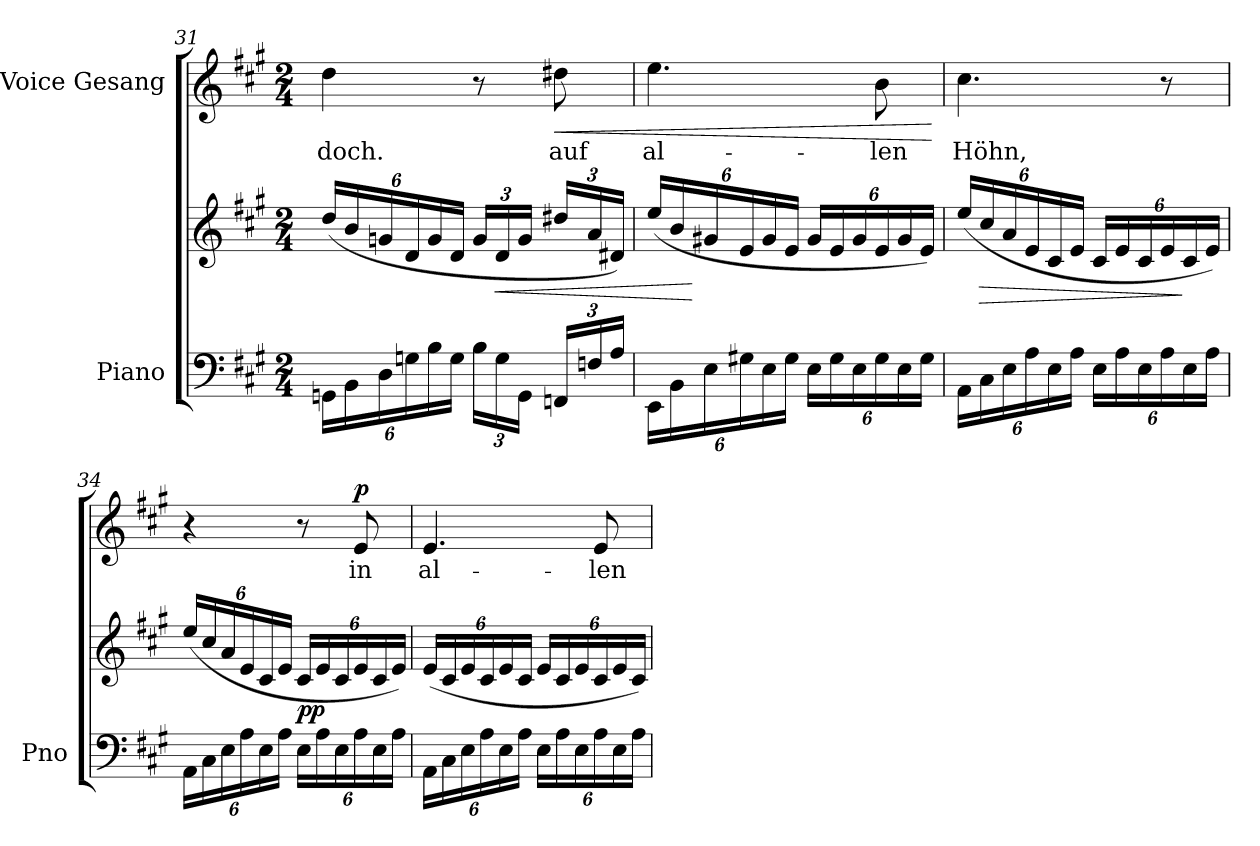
**kern	**kern	**dynam	**kern	**text	**dynam
*part2	*part2	*part2	*part1	*part1	*part1
*staff3	*staff2	*staff2/3	*staff1	*staff1	*staff1
*I"Piano	*	*	*I"Voice Gesang	*	*
*I'Pno	*	*	*	*	*
!!LO:LB:g=z
*clefF4	*clefG2	*	*clefG2	*	*
*k[f#c#g#]	*k[f#c#g#]	*	*k[f#c#g#]	*	*
*M2/4	*M2/4	*	*M2/4	*	*
=31	=31	=31	=31	=31	=31
!	!	!	!	!LO:LY:b	!
24GGn\LL	(24dd/LL	.	4dd\	doch.	.
24BB\	24b/	.	.	.	.
24D\	24gn/	.	.	.	.
24Gn\	24d/	.	.	.	.
24B\	24g/	.	.	.	.
24G\JJ	24d/JJ	.	.	.	.
*Xbrackettup	*Xbrackettup	*	*	*	*
24B\LL	24g/LL	.	8r	.	.
!	!	!LO:HP:b	!	!	!
24G\	24d/	<	.	.	.
24GG\JJ	24g/JJ	.	.	.	.
!	!	!	!	!LO:LY:b	!LO:HP:b
24FFn/LL	24dd#X/LL	.	8dd#X\	auf	<
24Fn/	24a/	.	.	.	.
24A/JJ	24d#X/JJ)	.	.	.	.
=32	=32	=32	=32	=32	=32
*brackettup	*brackettup	*	*	*	*
!	!	!	!	!LO:LY:b	!
24EE\LL	(24ee/LL	.	4.ee\	al-	.
24BB\	24b/	.	.	.	.
24E\	24g#X/	[	.	.	.
24G#X\	24e/	.	.	.	.
24E\	24g#/	.	.	.	.
24G#\JJ	24e/JJ	.	.	.	.
24E\LL	24g#/LL	.	.	.	.
24G#\	24e/	.	.	.	.
24E\	24g#/	.	.	.	.
!	!	!	!	!LO:LY:b	!
24G#\	24e/	.	8b\	-len	.
24E\	24g#/	.	.	.	.
24G#\JJ	24e/JJ)	.	.	.	.
.	.	.	.	.	[
!!LO:PB:g=z
=33	=33	=33	=33	=33	=33
!	!	!	!	!LO:LY:b	!
24AA\LL	(24ee/LL	.	4.cc#\	Höhn,	.
!	!	!LO:HP:b	!	!	!
24C#\	24cc#/	>	.	.	.
24E\	24a/	.	.	.	.
24A\	24e/	.	.	.	.
24E\	24c#/	.	.	.	.
24A\JJ	24e/JJ	.	.	.	.
24E\LL	24c#/LL	.	.	.	.
24A\	24e/	.	.	.	.
24E\	24c#/	.	.	.	.
24A\	24e/	.	8r	.	.
24E\	24c#/	]	.	.	.
24A\JJ	24e/JJ)	.	.	.	.
!!LO:LB:g=z
=34	=34	=34	=34	=34	=34
24AA\LL	(24ee/LL	.	4r	.	.
24C#\	24cc#/	.	.	.	.
24E\	24a/	.	.	.	.
24A\	24e/	.	.	.	.
24E\	24c#/	.	.	.	.
24A\JJ	24e/JJ	.	.	.	.
!	!	!LO:DY:b	!	!	!
24E\LL	24c#/LL	pp	8r	.	.
24A\	24e/	.	.	.	.
24E\	24c#/	.	.	.	.
!	!	!	!	!LO:LY:b	!LO:DY:a
24A\	24e/	.	8e/	in	p
24E\	24c#/	.	.	.	.
24A\JJ	24e/JJ)	.	.	.	.
=35	=35	=35	=35	=35	=35
!	!	!	!	!LO:LY:b	!
24AA\LL	(24e/LL	.	4.e/	al-	.
24C#\	24c#/	.	.	.	.
24E\	24e/	.	.	.	.
24A\	24c#/	.	.	.	.
24E\	24e/	.	.	.	.
24A\JJ	24c#/JJ	.	.	.	.
24E\LL	24e/LL	.	.	.	.
24A\	24c#/	.	.	.	.
24E\	24e/	.	.	.	.
!	!	!	!	!LO:LY:b	!
24A\	24c#/	.	8e/	-len	.
24E\	24e/	.	.	.	.
24A\JJ	24c#/JJ)	.	.	.	.
=	=	=	=	=	=
*-	*-	*-	*-	*-	*-
